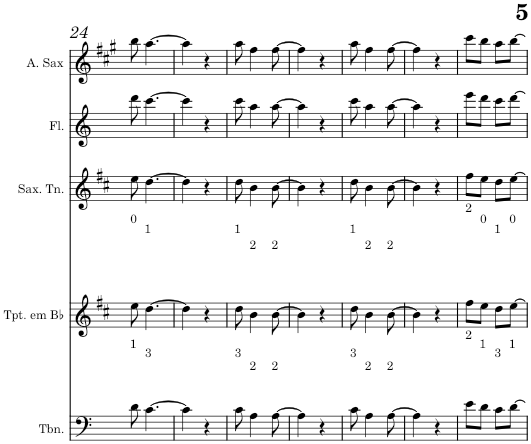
**kern	**kern	**kern	**kern	**kern
*part5	*part4	*part3	*part2	*part1
*staff5	*staff4	*staff3	*staff2	*staff1
*I"Trombone	*I"Trompete em Bb	*I"Saxofone Tenor	*I"Flauta Transversal	*I"Saxofone Alto
*I'Tbn.	*I'Tpt. em Bb	*I'Sax. Tn.	*I'Fl.	*
!!LO:PB:g=z
*clefF4	*clefG2	*clefG2	*clefG2	*clefG2
*	*Trd1c2	*Trd8c14	*	*Trd5c9
*k[]	*k[f#c#]	*k[f#c#]	*k[]	*k[f#c#g#]
*M2/4	*M2/4	*M2/4	*M2/4	*M2/4
=24	=24	=24	=24	=24
!	!LO:TX:a:t=0	!	!	!
!LO:TX:a:t=1	!	!	!	!
8d\	8ee\	8ee\	8ddd\	8bb\
!	!LO:TX:a:t=1	!	!	!
!LO:TX:a:t=3	!	!	!	!
[4.c\	[4.dd\	[4.dd\	[4.ccc\	[4.aa\
=25	=25	=25	=25	=25
4c\]	4dd\]	4dd\]	4ccc\]	4aa\]
4r	4r	4r	4r	4r
=26	=26	=26	=26	=26
!	!LO:TX:a:t=1	!	!	!
!LO:TX:a:t=3	!	!	!	!
8c\	8dd\	8dd\	8ccc\	8aa\
!	!LO:TX:a:t=2	!	!	!
!LO:TX:a:t=2	!	!	!	!
4A\	4b\	4b\	4aa\	4ff#\
!	!LO:TX:a:t=2	!	!	!
!LO:TX:a:t=2	!	!	!	!
[8A\	[8b\	[8b\	[8aa\	[8ff#\
=27	=27	=27	=27	=27
4A\]	4b\]	4b\]	4aa\]	4ff#\]
4r	4r	4r	4r	4r
=28	=28	=28	=28	=28
!	!LO:TX:a:t=1	!	!	!
!LO:TX:a:t=3	!	!	!	!
8c\	8dd\	8dd\	8ccc\	8aa\
!	!LO:TX:a:t=2	!	!	!
!LO:TX:a:t=2	!	!	!	!
4A\	4b\	4b\	4aa\	4ff#\
!	!LO:TX:a:t=2	!	!	!
!LO:TX:a:t=2	!	!	!	!
[>8A\	[>8b\	[>8b\	[>8aa\	[>8ff#\
=29	=29	=29	=29	=29
4A\]	4b\]	4b\]	4aa\]	4ff#\]
4r	4r	4r	4r	4r
=30	=30	=30	=30	=30
!	!LO:TX:a:t=2	!	!	!
!LO:TX:a:t=2	!	!	!	!
8e\L	8ff#\L	8ff#\L	8eee\L	8ccc#\L
!	!LO:TX:a:t=0	!	!	!
!LO:TX:a:t=1	!	!	!	!
8d\J	8ee\J	8ee\J	8ddd\J	8bb\J
!	!LO:TX:a:t=1	!	!	!
!LO:TX:a:t=3	!	!	!	!
8c\L	8dd\L	8dd\L	8ccc\L	8aa\L
!	!LO:TX:a:t=0	!	!	!
!LO:TX:a:t=1	!	!	!	!
[>8d\J	[>8ee\J	[>8ee\J	[>8ddd\J	[>8bb\J
=	=	=	=	=
*-	*-	*-	*-	*-
